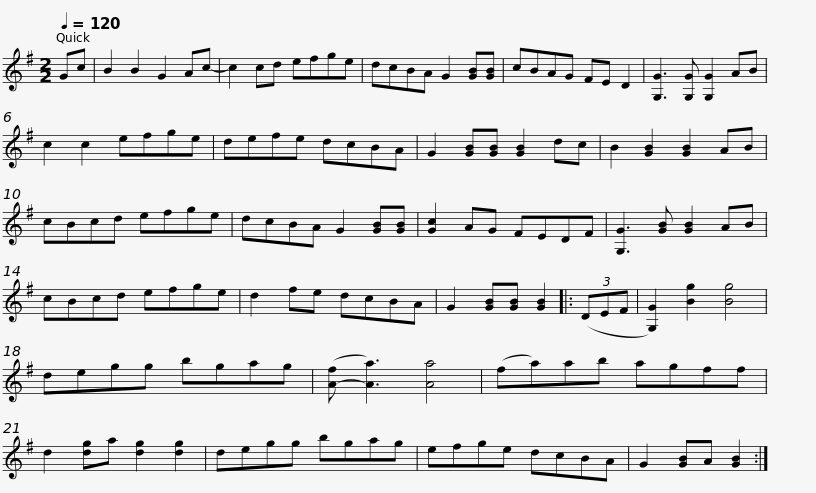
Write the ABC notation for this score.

X:1
L:1/8
Q:1/4=120
M:2/2
I:linebreak $
K:G
V:1 treble
V:1
 Gc | B2 B2 G2 Ac- | c2 cd efge | dcBA G2 [GB][GB] | cBAG FE D2 | %5
 [G,G]3 [G,G] [G,G]2 AB | c2 c2 efge |$ defe dcBA | G2 [GB][GB] [GB]2 dc | B2 [GB]2 [GB]2 AB | %10
 cBcd efge | dcBA G2 [GB][GB] | [Gc]2 AG FEDF |$ [G,G]3 [GB] [GB]2 AB | cBcd efge | %15
 d2 fe dcBA | G2 [GB][GB] [GB]2 |: (3(DEF | [G,G]2) [Bg]2 [Bg]4 | degg bgag |$ %20
 ([A-f] [Aa]3) [Aa]4 | (fa)ab agff | d2 [dg]a [dg]2 [dg]2 | degg bgag | efge dcBA | %25
 G2 [GB]A [GB]2 :| %26
